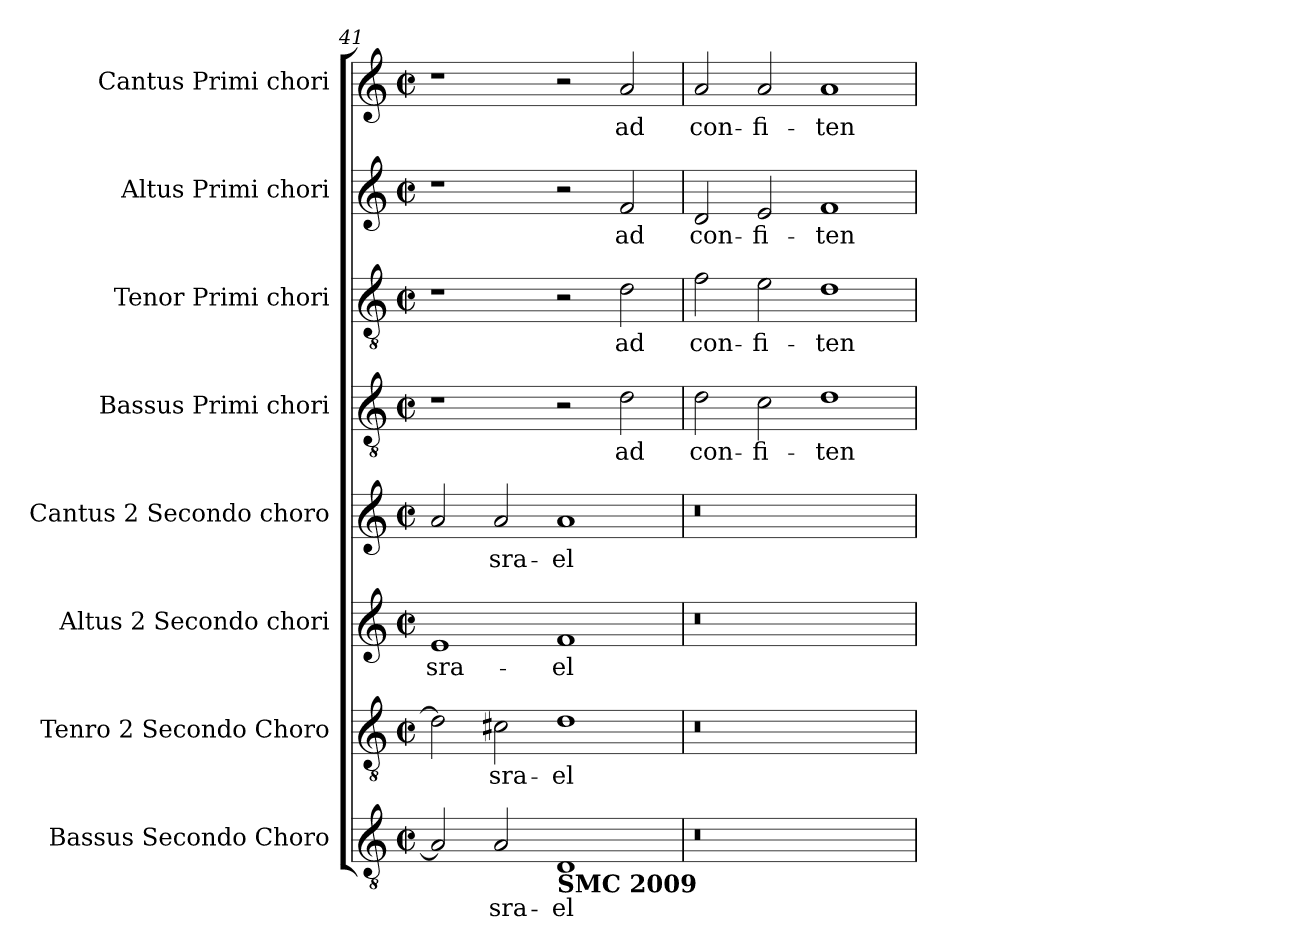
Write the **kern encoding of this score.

**kern	**text	**kern	**text	**kern	**text	**kern	**text	**kern	**text	**kern	**text	**kern	**text	**kern	**text
*part8	*part8	*part7	*part7	*part6	*part6	*part5	*part5	*part4	*part4	*part3	*part3	*part2	*part2	*part1	*part1
*staff8	*staff8	*staff7	*staff7	*staff6	*staff6	*staff5	*staff5	*staff4	*staff4	*staff3	*staff3	*staff2	*staff2	*staff1	*staff1
*I"Bassus  Secondo Choro	*	*I"Tenro 2  Secondo Choro	*	*I"Altus 2  Secondo chori	*	*I"Cantus 2  Secondo choro	*	*I"Bassus  Primi chori	*	*I"Tenor  Primi chori	*	*I"Altus  Primi chori	*	*I"Cantus  Primi chori	*
*I'Ch	*	*I'Ch	*	*I'Ch	*	*I'Ch	*	*I'Ch	*	*I'Ch	*	*I'Ch	*	*I'Ch	*
!!LO:LB:g=z
*clefGv2	*	*clefGv2	*	*clefG2	*	*clefG2	*	*clefGv2	*	*clefGv2	*	*clefG2	*	*clefG2	*
*	*	*	*	*	*	*	*	*	*	*	*	*k[]	*	*	*
*	*	*	*	*	*	*	*	*	*	*	*	*C:	*	*	*
*M2/2	*	*M2/2	*	*M2/2	*	*M2/2	*	*M2/2	*	*M2/2	*	*M2/2	*	*M2/2	*
*met(c|)	*	*met(c|)	*	*met(c|)	*	*met(c|)	*	*met(c|)	*	*met(c|)	*	*met(c|)	*	*met(c|)	*
=41	=41	=41	=41	=41	=41	=41	=41	=41	=41	=41	=41	=41	=41	=41	=41
!	!	!	!	!	!LO:LY:b:cj	!	!	!	!	!	!	!	!	!	!
2A/]	.	2d\]	.	1e	-sra-	2a/	.	1r	.	1r	.	1r	.	1r	.
!	!LO:LY:b:cj	!	!LO:LY:b:cj	!	!	!	!LO:LY:b:cj	!	!	!	!	!	!	!	!
2A/	-sra-	2c#X\	-sra-	.	.	2a/	-sra-	.	.	.	.	.	.	.	.
!LO:TX:b:B:t=SMC 2009	!	!	!	!	!	!	!	!	!	!	!	!	!	!	!
!	!LO:LY:b:cj	!	!LO:LY:b:cj	!	!LO:LY:b:cj	!	!LO:LY:b:cj	!	!	!	!	!	!	!	!
1D	-el	1d	-el	1f	-el	1a	-el	2r	.	2r	.	2r	.	2r	.
!	!	!	!	!	!	!	!	!	!LO:LY:b:cj	!	!LO:LY:b:cj	!	!LO:LY:b:cj	!	!LO:LY:b:cj
.	.	.	.	.	.	.	.	2d\	ad	2d\	ad	2f/	ad	2a/	ad
=42	=42	=42	=42	=42	=42	=42	=42	=42	=42	=42	=42	=42	=42	=42	=42
!	!	!	!	!	!	!	!	!	!LO:LY:b:cj	!	!LO:LY:b:cj	!	!LO:LY:b:cj	!	!LO:LY:b:cj
0r	.	0r	.	0r	.	0r	.	2d\	con-	2f\	con-	2d/	con-	2a/	con-
!	!	!	!	!	!	!	!	!	!LO:LY:b:cj	!	!LO:LY:b:cj	!	!LO:LY:b:cj	!	!LO:LY:b:cj
.	.	.	.	.	.	.	.	2c\	-fi-	2e\	-fi-	2e/	-fi-	2a/	-fi-
!	!	!	!	!	!	!	!	!	!LO:LY:b:cj	!	!LO:LY:b:cj	!	!LO:LY:b:cj	!	!LO:LY:b:cj
.	.	.	.	.	.	.	.	1d	-ten-	1d	-ten-	1f	-ten-	1a	-ten-
=	=	=	=	=	=	=	=	=	=	=	=	=	=	=	=
*-	*-	*-	*-	*-	*-	*-	*-	*-	*-	*-	*-	*-	*-	*-	*-
